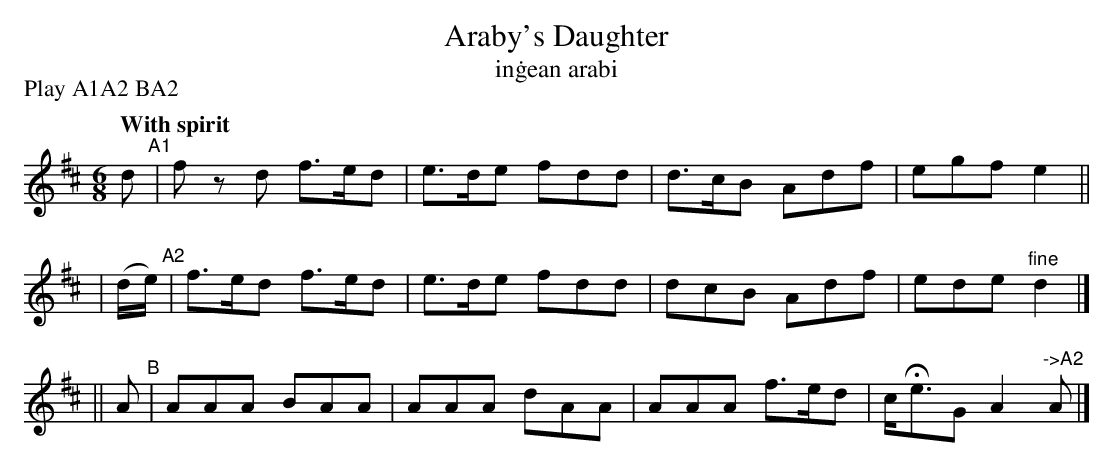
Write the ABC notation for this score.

X:1
T: Araby's Daughter
T: in\.gean arabi
P: Play A1A2 BA2
Q: "With spirit"
M: 6/8
L: 1/8
K: D
   d     "^A1"| f zd f>ed | e>de fdd | d>cB Adf | egf   e2 ||
| (d/e/) "^A2"| f>ed f>ed | e>de fdd | dcB  Adf | ede "^fine"d2 |]
|| A      "^B"| AAA  BAA  | AAA  dAA | AAA f>ed | c<HeG A2"^->A2"A |]
